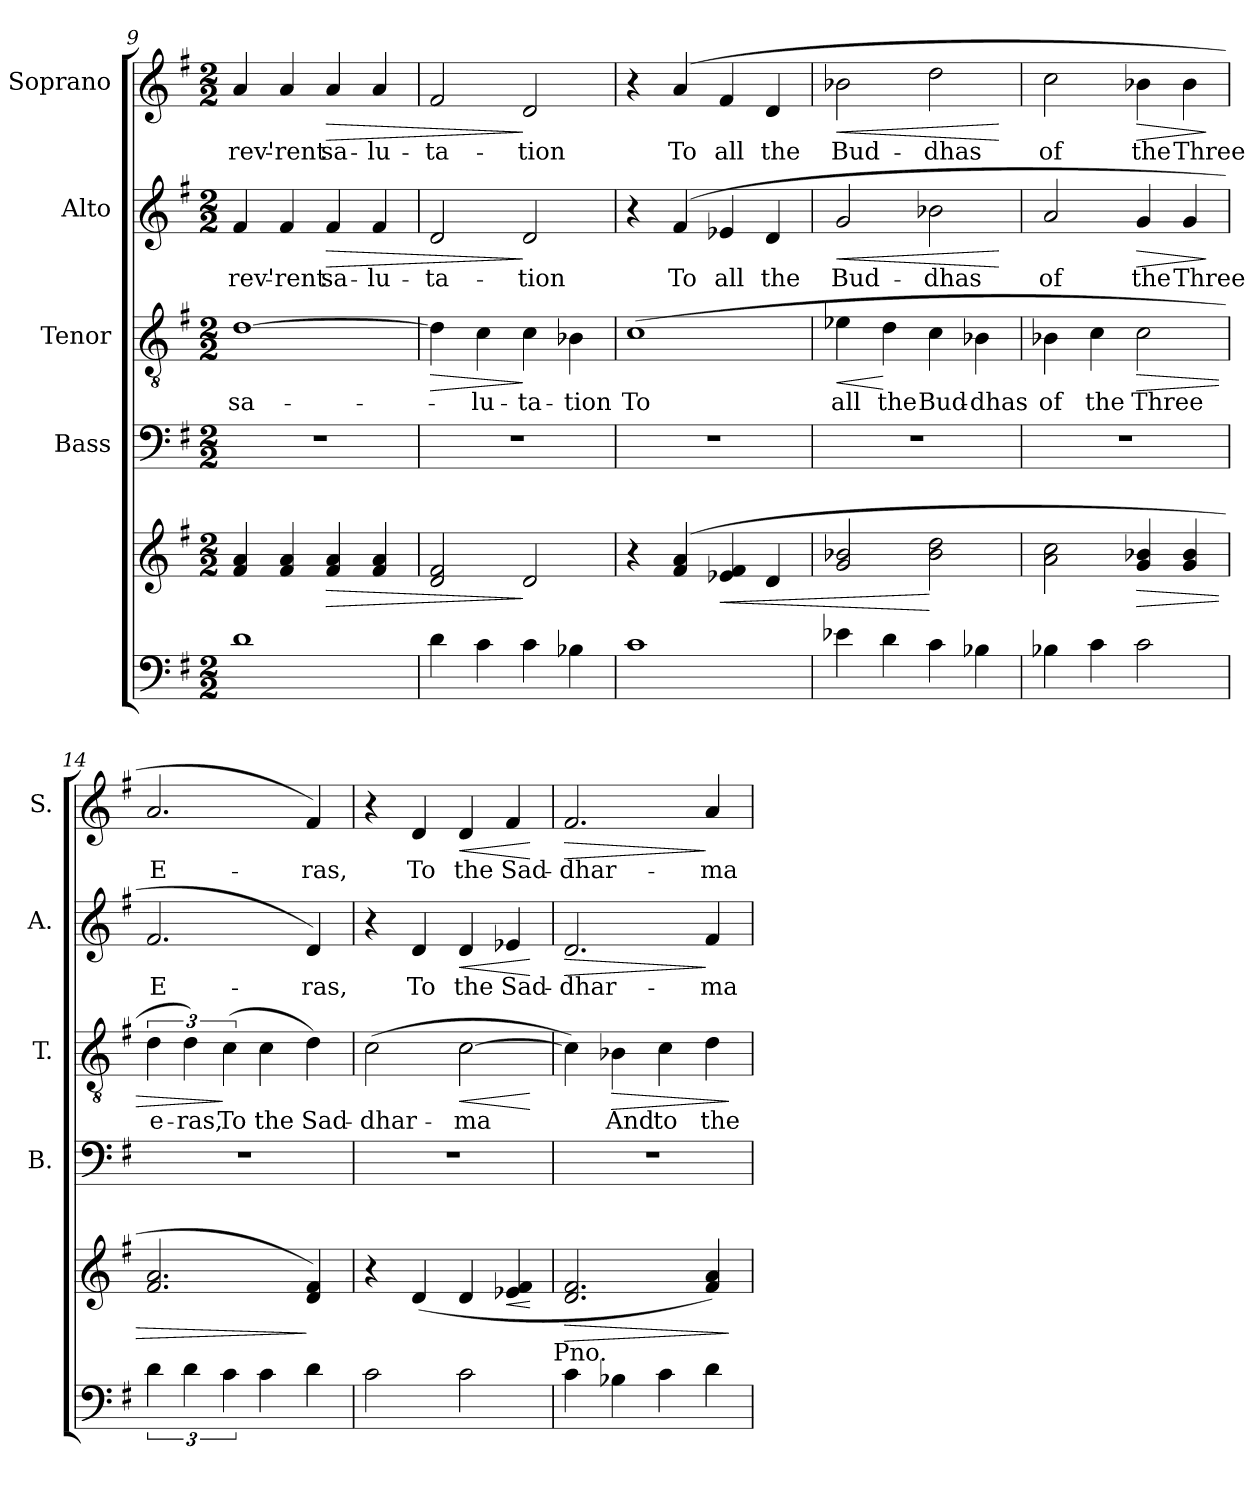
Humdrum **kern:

**kern	**kern	**dynam	**kern	**kern	**text	**dynam	**kern	**text	**dynam	**kern	**text	**dynam
*part5	*part5	*part5	*part4	*part3	*part3	*part3	*part2	*part2	*part2	*part1	*part1	*part1
*staff6	*staff5	*staff5/6	*staff4	*staff3	*staff3	*staff3	*staff2	*staff2	*staff2	*staff1	*staff1	*staff1
*	*	*	*I"Bass	*I"Tenor	*	*	*I"Alto	*	*	*I"Soprano	*	*
*	*	*	*I'B.	*I'T.	*	*	*I'A.	*	*	*I'S.	*	*
*clefF4	*clefG2	*	*clefF4	*clefGv2	*	*	*clefG2	*	*	*clefG2	*	*
*k[f#]	*k[f#]	*	*k[f#]	*k[f#]	*	*	*k[f#]	*	*	*k[f#]	*	*
*G:	*G:	*	*G:	*G:	*	*	*G:	*	*	*G:	*	*
*M2/2	*M2/2	*	*M2/2	*M2/2	*	*	*M2/2	*	*	*M2/2	*	*
=9	=9	=9	=9	=9	=9	=9	=9	=9	=9	=9	=9	=9
!	!	!	!	!	!LO:LY:b	!	!	!LO:LY:b	!	!	!LO:LY:b	!
1d	4f#/ 4a/	.	1r	[>1d	sa-	.	4f#/	rev'-	.	4a/	rev'-	.
!	!	!	!	!	!	!	!	!LO:LY:b:rj	!	!	!LO:LY:b:rj	!
.	4f#/ 4a/	.	.	.	.	.	4f#/	-rent	.	4a/	-rent	.
!	!	!LO:HP:b	!	!	!	!	!	!LO:LY:b	!LO:HP:b	!	!LO:LY:b	!LO:HP:b
.	4f#/ 4a/	>	.	.	.	.	4f#/	sa-	>	4a/	sa-	>
!	!	!	!	!	!	!	!	!LO:LY:b	!	!	!LO:LY:b	!
.	4f#/ 4a/	.	.	.	.	.	4f#/	-lu-	.	4a/	-lu-	.
=10	=10	=10	=10	=10	=10	=10	=10	=10	=10	=10	=10	=10
!	!	!	!	!	!	!LO:HP:b	!	!LO:LY:b	!	!	!LO:LY:b	!
4d\	2d/ 2f#/	.	1r	4d\]	.	>	2d/	-ta-	.	2f#/	-ta-	.
!	!	!	!	!	!LO:LY:b	!	!	!	!	!	!	!
4c\	.	.	.	4c\	-lu-	.	.	.	.	.	.	.
!	!	!	!	!	!LO:LY:b	!	!	!LO:LY:b	!	!	!LO:LY:b	!
4c\	2d/	]	.	4c\	-ta-	]	2d/	-tion	]	2d/	-tion	]
!	!	!	!	!	!LO:LY:b	!	!	!	!	!	!	!
4B-X\	.	.	.	4B-X\	-tion	.	.	.	.	.	.	.
=11	=11	=11	=11	=11	=11	=11	=11	=11	=11	=11	=11	=11
!	!	!	!	!	!LO:LY:b	!	!	!	!	!	!	!
1c	4r	.	1r	(>1c	To	.	4r	.	.	4r	.	.
!	!	!	!	!	!	!	!	!LO:LY:b	!	!	!LO:LY:b	!
.	(4f#/ 4a/	.	.	.	.	.	(4f#/	To	.	(4a/	To	.
!	!	!LO:HP:b	!	!	!	!	!	!LO:LY:b	!	!	!LO:LY:b	!
.	4e-X/ 4f#/	<	.	.	.	.	4e-X/	all	.	4f#/	all	.
!	!	!	!	!	!	!	!	!LO:LY:b	!	!	!LO:LY:b	!
.	4d/	.	.	.	.	.	4d/	the	.	4d/	the	.
=12	=12	=12	=12	=12	=12	=12	=12	=12	=12	=12	=12	=12
!	!	!	!	!	!LO:LY:b	!LO:HP:b	!	!LO:LY:b	!LO:HP:b	!	!LO:LY:b	!LO:HP:b
4e-X\	2g/ 2b-X/	.	1r	4e-X\	all	<	2g/	Bud-	<	2b-X\	Bud-	<
!	!	!	!	!	!LO:LY:b	!	!	!	!	!	!	!
4d\	.	.	.	4d\	the	[	.	.	.	.	.	.
!	!	!	!	!	!LO:LY:b	!	!	!LO:LY:b	!	!	!LO:LY:b	!
4c\	2b-\ 2dd\	[	.	4c\	Bud-	.	2b-X\	-dhas	.	2dd\	-dhas	.
!	!	!	!	!	!LO:LY:b:rj	!	!	!	!	!	!	!
4B-X\	.	.	.	4B-X\	-dhas	.	.	.	.	.	.	.
.	.	.	.	.	.	.	.	.	[	.	.	[
=13	=13	=13	=13	=13	=13	=13	=13	=13	=13	=13	=13	=13
!	!	!	!	!	!LO:LY:b	!	!	!LO:LY:b	!	!	!LO:LY:b	!
4B-X\	2a\ 2cc\	.	1r	4B-X\	of	.	2a/	of	.	2cc\	of	.
!	!	!	!	!	!LO:LY:b	!	!	!	!	!	!	!
4c\	.	.	.	4c\	the	.	.	.	.	.	.	.
!	!	!LO:HP:b	!	!	!LO:LY:b	!LO:HP:b	!	!LO:LY:b	!LO:HP:b	!	!LO:LY:b	!LO:HP:b
2c\	4g/ 4b-X/	>	.	2c\	Three	>	4g/	the	>	4b-X\	the	>
!	!	!	!	!	!	!	!	!LO:LY:b	!	!	!LO:LY:b	!
.	4g/ 4b-/	.	.	.	.	.	4g/	Three	.	4b-\	Three	.
.	.	.	.	.	.	.	.	.	]	.	.	]
=14	=14	=14	=14	=14	=14	=14	=14	=14	=14	=14	=14	=14
!	!	!	!	!	!LO:LY:b	!	!	!LO:LY:b	!	!	!LO:LY:b	!
6d\	2.f#/ 2.a/	.	1r	6d\	e-	.	2.f#/	E-	.	2.a/	E-	.
!	!	!	!	!	!LO:LY:b	!	!	!	!	!	!	!
6d\	.	.	.	6d\)	-ras,	.	.	.	.	.	.	.
!	!	!	!	!	!LO:LY:b	!	!	!	!	!	!	!
6c\	.	.	.	(>6c\	To	]	.	.	.	.	.	.
!	!	!	!	!	!LO:LY:b	!	!	!	!	!	!	!
4c\	.	.	.	4c\	the	.	.	.	.	.	.	.
!	!	!	!	!	!LO:LY:b	!	!	!LO:LY:b	!	!	!LO:LY:b	!
4d\	4d/ 4f#/)	]	.	4d\)	Sad-	.	4d/)	-ras,	.	4f#/)	-ras,	.
!!LO:PB:g=z
=15	=15	=15	=15	=15	=15	=15	=15	=15	=15	=15	=15	=15
!	!	!	!	!	!LO:LY:b	!	!	!	!	!	!	!
2c\	4r	.	1r	(>2c\	-dhar-	.	4r	.	.	4r	.	.
!	!	!	!	!	!	!	!	!LO:LY:b	!	!	!LO:LY:b	!
.	(4d/	.	.	.	.	.	4d/	To	.	4d/	To	.
!	!	!	!	!	!LO:LY:b	!LO:HP:b	!	!LO:LY:b	!LO:HP:b	!	!LO:LY:b	!LO:HP:b
2c\	4d/	.	.	[>2c\	-ma	<	4d/	the	<	4d/	the	<
!	!	!LO:HP:b	!	!	!	!	!	!LO:LY:b	!	!	!LO:LY:b	!
.	4e-X/ 4f#/	<	.	.	.	.	4e-X/	Sad-	.	4f#/	Sad-	.
.	.	[	.	.	.	[	.	.	[	.	.	[
!	!LO:TX:b:t=Pno.	!	!	!	!	!	!	!	!	!	!	!
=16	=16	=16	=16	=16	=16	=16	=16	=16	=16	=16	=16	=16
!	!	!LO:HP:b	!	!	!	!	!	!LO:LY:b	!LO:HP:b	!	!LO:LY:b	!LO:HP:b
4c\	2.d/ 2.f#/	>	1r	4c\])	.	.	2.d/	-dhar-	>	2.f#/	-dhar-	>
!	!	!	!	!	!LO:LY:b	!LO:HP:b	!	!	!	!	!	!
4B-X\	.	.	.	4B-X\	And	>	.	.	.	.	.	.
!	!	!	!	!	!LO:LY:b	!	!	!	!	!	!	!
4c\	.	.	.	4c\	to	.	.	.	.	.	.	.
!	!	!	!	!	!LO:LY:b	!	!	!LO:LY:b	!	!	!LO:LY:b	!
4d\	4f#/ 4a/)	.	.	4d\	the	.	4f#/	-ma	]	4a/	-ma	]
.	.	]	.	.	.	]	.	.	.	.	.	.
=	=	=	=	=	=	=	=	=	=	=	=	=
*-	*-	*-	*-	*-	*-	*-	*-	*-	*-	*-	*-	*-
